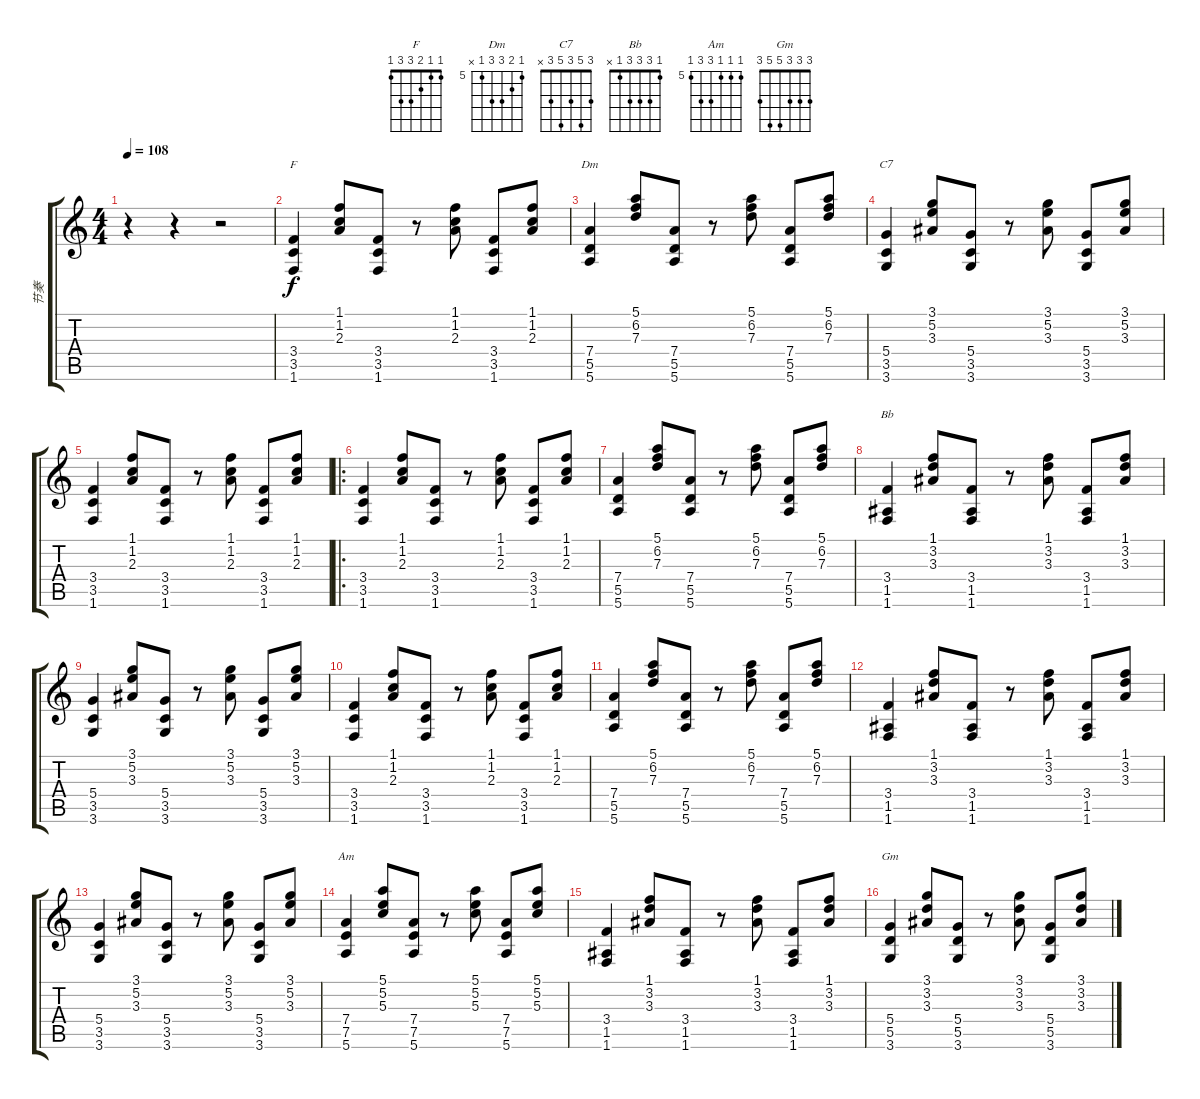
\track ("节奏" "节奏") {instrument acousticguitarsteel}
\staff {score tabs}
\tuning (E4 B3 G3 D3 A2 E2) {hide}
\chord ("F" 1 1 2 3 3 1)
\chord ("Dm" 5 6 7 7 5 x) {firstfret 5}
\chord ("C7" 3 5 3 5 3 x)
\chord ("Bb" 1 3 3 3 1 x)
\chord ("Am" 5 5 5 7 7 5) {firstfret 5}
\chord ("Gm" 3 3 3 5 5 3)
\ts (4 4)
\tempo 108
\clef g2
\ks c
r.4{dy f instrument acousticguitarsteel} r.4 r.2 |
(3.4 3.5 1.6).4{ch "F"} (1.1 1.2 2.3).8 (3.4 3.5 1.6).8 r.8 (1.1 1.2 2.3).8 (3.4 3.5 1.6).8 (1.1 1.2 2.3).8 |
(7.4 5.5 5.6).4{ch "Dm"} (5.1 6.2 7.3).8 (7.4 5.5 5.6).8 r.8 (5.1 6.2 7.3).8 (7.4 5.5 5.6).8 (5.1 6.2 7.3).8 |
(5.4 3.5 3.6).4{ch "C7"} (3.1 5.2 3.3).8 (5.4 3.5 3.6).8 r.8 (3.1 5.2 3.3).8 (5.4 3.5 3.6).8 (3.1 5.2 3.3).8 |
(3.4 3.5 1.6).4 (1.1 1.2 2.3).8 (3.4 3.5 1.6).8 r.8 (1.1 1.2 2.3).8 (3.4 3.5 1.6).8 (1.1 1.2 2.3).8 |
\ro
(3.4 3.5 1.6).4 (1.1 1.2 2.3).8 (3.4 3.5 1.6).8 r.8 (1.1 1.2 2.3).8 (3.4 3.5 1.6).8 (1.1 1.2 2.3).8 |
(7.4 5.5 5.6).4 (5.1 6.2 7.3).8 (7.4 5.5 5.6).8 r.8 (5.1 6.2 7.3).8 (7.4 5.5 5.6).8 (5.1 6.2 7.3).8 |
(3.4 1.5 1.6).4{ch "Bb"} (1.1 3.2 3.3).8 (3.4 1.5 1.6).8 r.8 (1.1 3.2 3.3).8 (3.4 1.5 1.6).8 (1.1 3.2 3.3).8 |
(5.4 3.5 3.6).4 (3.1 5.2 3.3).8 (5.4 3.5 3.6).8 r.8 (3.1 5.2 3.3).8 (5.4 3.5 3.6).8 (3.1 5.2 3.3).8 |
(3.4 3.5 1.6).4 (1.1 1.2 2.3).8 (3.4 3.5 1.6).8 r.8 (1.1 1.2 2.3).8 (3.4 3.5 1.6).8 (1.1 1.2 2.3).8 |
(7.4 5.5 5.6).4 (5.1 6.2 7.3).8 (7.4 5.5 5.6).8 r.8 (5.1 6.2 7.3).8 (7.4 5.5 5.6).8 (5.1 6.2 7.3).8 |
(3.4 1.5 1.6).4 (1.1 3.2 3.3).8 (3.4 1.5 1.6).8 r.8 (1.1 3.2 3.3).8 (3.4 1.5 1.6).8 (1.1 3.2 3.3).8 |
(5.4 3.5 3.6).4 (3.1 5.2 3.3).8 (5.4 3.5 3.6).8 r.8 (3.1 5.2 3.3).8 (5.4 3.5 3.6).8 (3.1 5.2 3.3).8 |
(7.4 7.5 5.6).4{ch "Am"} (5.1 5.2 5.3).8 (7.4 7.5 5.6).8 r.8 (5.1 5.2 5.3).8 (7.4 7.5 5.6).8 (5.1 5.2 5.3).8 |
(3.4 1.5 1.6).4 (1.1 3.2 3.3).8 (3.4 1.5 1.6).8 r.8 (1.1 3.2 3.3).8 (3.4 1.5 1.6).8 (1.1 3.2 3.3).8 |
(5.4 5.5 3.6).4{ch "Gm"} (3.1 3.2 3.3).8 (5.4 5.5 3.6).8 r.8 (3.1 3.2 3.3).8 (5.4 5.5 3.6).8 (3.1 3.2 3.3).8
